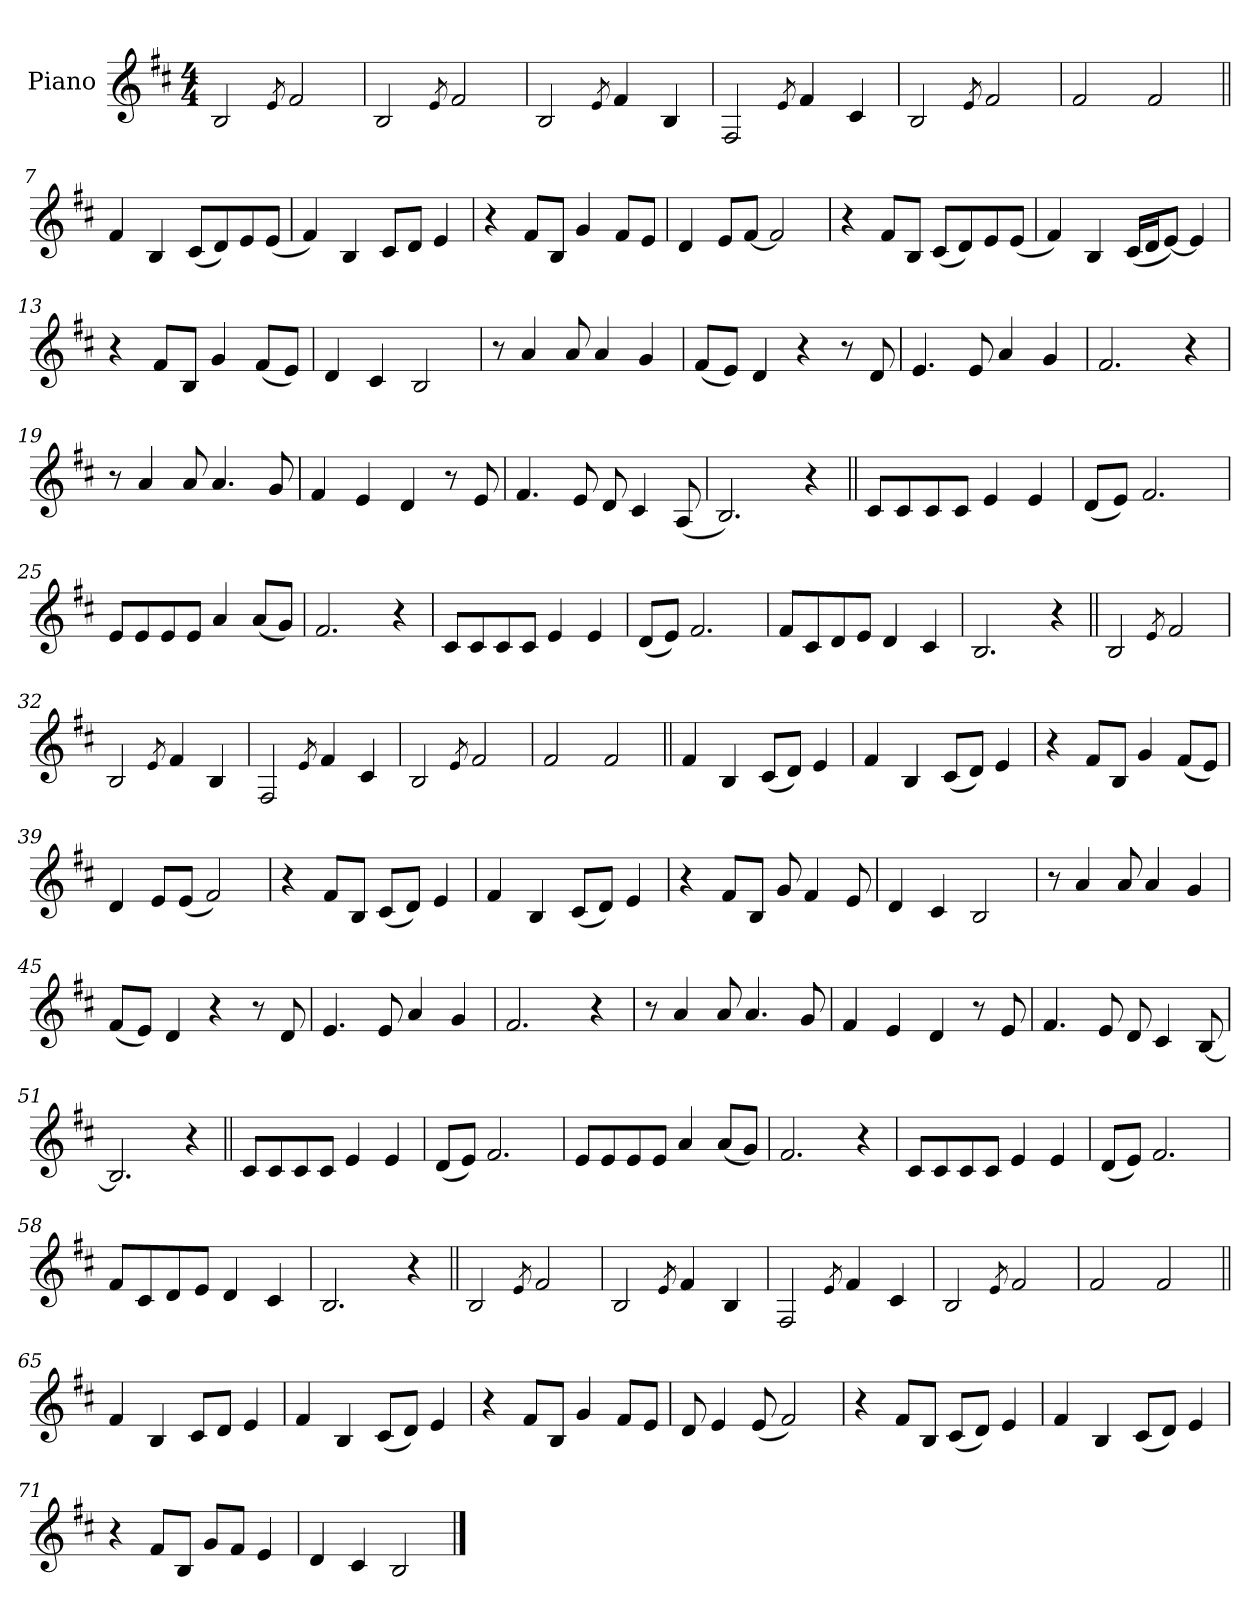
**kern
*part1
*staff1
*I"Piano
*I'Pno.
*clefG2
*k[f#c#]
*M4/4
=1
2B!
8qe
2f#!
=2
2B!
8qe
2f#!
=3
2B!
8qe
4f#!
4B!
=4
2F#!
8qe
4f#!
4c#!
=5
2B!
8qe
2f#!
=6
2f#!
2f#!
=7||
4f#
4B
(8c#L
8d)
8e
(8eJ
=8
4f#)
4B
8c#L
8dJ
4e
=9
4r
8f#L
8BJ
4g
8f#L
8eJ
=10
4d
8eL
[8f#J
2f#]
=11
4r
8f#L
8BJ
(8c#L
8d)
8e
(8eJ
=12
4f#)
4B
(16c#LL
16dJ
[8eJ)
4e]
=13
4r
8f#L
8BJ
4g
(8f#L
8eJ)
=14
4d
4c#
2B
=15
8r
4a
8a
4a
4g
=16
(8f#L
8eJ)
4d
4r
8r
8d
=17
4.e
8e
4a
4g
=18
2.f#
4r
=19
8r
4a
8a
4.a
8g
=20
4f#
4e
4d
8r
8e
=21
4.f#
8e
8d
4c#
(8A
=22
2.B)
4r
=23||
8c#L
8c#
8c#
8c#J
4e
4e
=24
(8dL
8eJ)
2.f#
=25
8eL
8e
8e
8eJ
4a
(8aL
8gJ)
=26
2.f#
4r
=27
8c#L
8c#
8c#
8c#J
4e
4e
=28
(8dL
8eJ)
2.f#
=29
8f#L
8c#
8d
8eJ
4d
4c#
=30
2.B
4r
=31||
2B!
8qe
2f#!
=32
2B!
8qe
4f#!
4B!
=33
2F#!
8qe
4f#!
4c#!
=34
2B!
8qe
2f#!
=35
2f#!
2f#!
=36||
4f#
4B
(8c#L
8dJ)
4e
=37
4f#
4B
(8c#L
8dJ)
4e
=38
4r
8f#L
8BJ
4g
(8f#L
8eJ)
=39
4d
8eL
(8eJ
2f#)
=40
4r
8f#L
8BJ
(8c#L
8dJ)
4e
=41
4f#
4B
(8c#L
8dJ)
4e
=42
4r
8f#L
8BJ
8g
4f#
8e
=43
4d
4c#
2B
=44
8r
4a
8a
4a
4g
=45
(8f#L
8eJ)
4d
4r
8r
8d
=46
4.e
8e
4a
4g
=47
2.f#
4r
=48
8r
4a
8a
4.a
8g
=49
4f#
4e
4d
8r
8e
=50
4.f#
8e
8d
4c#
[8B
=51
2.B]
4r
=52||
8c#L
8c#
8c#
8c#J
4e
4e
=53
(8dL
8eJ)
2.f#
=54
8eL
8e
8e
8eJ
4a
(8aL
8gJ)
=55
2.f#
4r
=56
8c#L
8c#
8c#
8c#J
4e
4e
=57
(8dL
8eJ)
2.f#
=58
8f#L
8c#
8d
8eJ
4d
4c#
=59
2.B
4r
=60||
2B!
8qe
2f#!
=61
2B!
8qe
4f#!
4B!
=62
2F#!
8qe
4f#!
4c#!
=63
2B!
8qe
2f#!
=64
2f#!
2f#!
=65||
4f#
4B
8c#L
8dJ
4e
=66
4f#
4B
(8c#L
8dJ)
4e
=67
4r
8f#L
8BJ
4g
8f#L
8eJ
=68
8d
4e
(8e
2f#)
=69
4r
8f#L
8BJ
(8c#L
8dJ)
4e
=70
4f#
4B
(8c#L
8dJ)
4e
=71
4r
8f#L
8BJ
8gL
8f#J
4e
=72
4d
4c#
2B
==
*-
